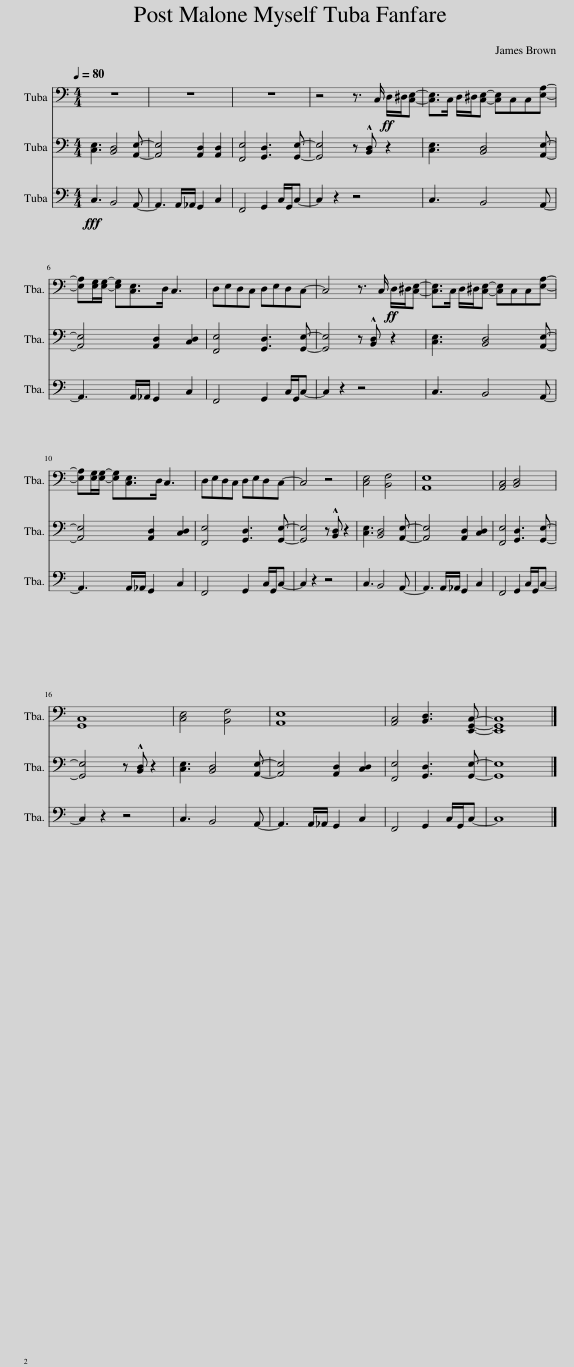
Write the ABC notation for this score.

X:1
%%score 1 2 3
L:1/8
Q:1/4=80
M:4/4
I:linebreak $
K:C
V:1 bass
V:2 bass
V:3 bass
V:1
 z8 | z8 | z8 | z4 z3/2 C,/!ff! D,/^D,/[C,E,]- | [C,E,]>C, D,/^D,/[C,E,]- [C,E,]C,C,[E,A,]- |$ %5
 [E,A,][E,G,]/[E,G,]/- [E,G,][C,E,]>D, C,3 | D,E,D,C, D,E,D,C,- | C,4 z3/2 C,/!ff! D,/^D,/[C,E,]- | [C,E,]>C, D,/^D,/[C,E,]- [C,E,]C,C,[E,A,]- |$ [E,A,][E,G,]/[E,G,]/- [E,G,][C,E,]>D, C,3 | %10
 D,E,D,C, D,E,D,C,- | C,4 z4 | [C,E,]4 [B,,F,]4 | [A,,E,]8 | [A,,C,]4 [B,,D,]4 |$ %15
 [G,,C,]8 | [C,E,]4 [B,,F,]4 | [A,,E,]8 | [A,,C,]4 [B,,D,]3 [E,,G,,C,]- | [E,,G,,C,]8 |] %20
V:2
 [C,E,]3 [B,,D,]4 [A,,E,]- | [A,,E,]4 [A,,D,]2 [A,,D,]2 | [F,,E,]4 [G,,D,]3 [G,,E,]- | [G,,E,]4 z !^![B,,D,] z2 | [C,E,]3 [B,,D,]4 [A,,E,]- |$ %5
 [A,,E,]4 [A,,D,]2 [C,D,]2 | [F,,E,]4 [G,,D,]3 [G,,E,]- | [G,,E,]4 z !^![B,,D,] z2 | [C,E,]3 [B,,D,]4 [A,,E,]- |$ [A,,E,]4 [A,,D,]2 [C,D,]2 | %10
 [F,,E,]4 [G,,D,]3 [G,,E,]- | [G,,E,]4 z !^![B,,D,] z2 | [C,E,]3 [B,,D,]4 [A,,E,]- | [A,,E,]4 [A,,D,]2 [C,D,]2 | [F,,E,]4 [G,,D,]3 [G,,E,]- |$ %15
 [G,,E,]4 z !^![B,,D,] z2 | [C,E,]3 [B,,D,]4 [A,,E,]- | [A,,E,]4 [A,,D,]2 [C,D,]2 | [F,,E,]4 [G,,D,]3 [G,,E,]- | [G,,E,]8 |] %20
V:3
!fff! C,3 B,,4 A,,- | A,,3 A,,/_A,,/ G,,2 C,2 | F,,4 G,,2 C,/G,,/C,- | C,2 z2 z4 | C,3 B,,4 A,,- |$ %5
 A,,3 A,,/_A,,/ G,,2 C,2 | F,,4 G,,2 C,/G,,/C,- | C,2 z2 z4 | C,3 B,,4 A,,- |$ A,,3 A,,/_A,,/ G,,2 C,2 | %10
 F,,4 G,,2 C,/G,,/C,- | C,2 z2 z4 | C,3 B,,4 A,,- | A,,3 A,,/_A,,/ G,,2 C,2 | F,,4 G,,2 C,/G,,/C,- |$ %15
 C,2 z2 z4 | C,3 B,,4 A,,- | A,,3 A,,/_A,,/ G,,2 C,2 | F,,4 G,,2 C,/G,,/C,- | C,8 |] %20
